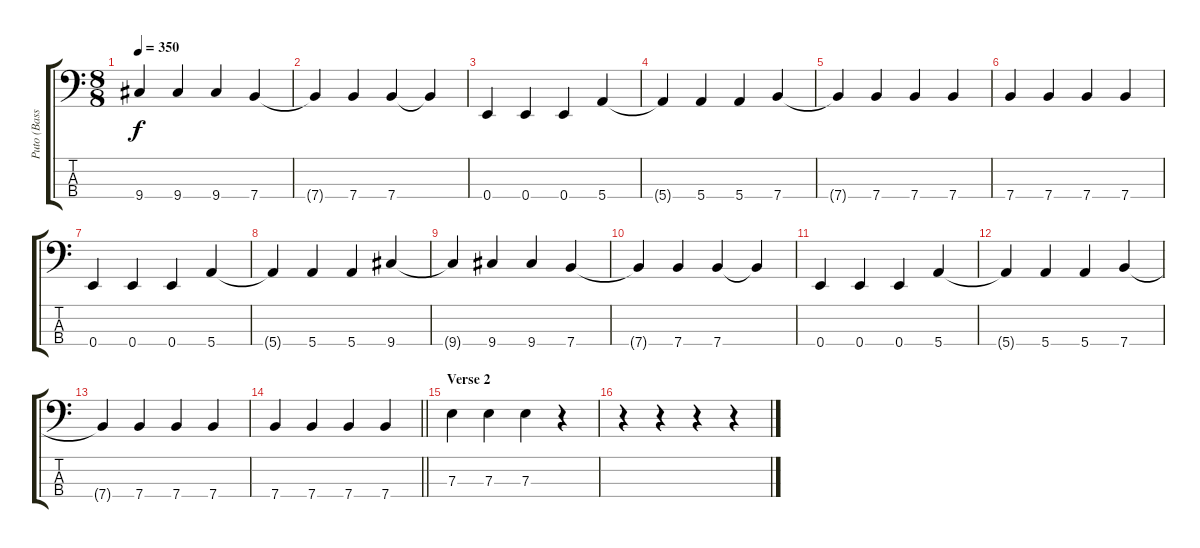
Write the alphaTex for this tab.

\track ("Puto (Bass)" "Puto (Bass") {solo instrument electricbasspick}
\staff {score tabs}
\tuning (G2 D2 A1 E1) {hide}
\ts (8 8)
\tempo 350
\clef f4
\ks c
9.4{t}.4{dy f} 9.4.4 9.4.4 7.4.4 |
7.4{t}.4 7.4.4 7.4.4 7.4{t}.4 |
0.4.4 0.4.4 0.4.4 5.4.4 |
5.4{t}.4 5.4.4 5.4.4 7.4.4 |
7.4{t}.4 7.4.4 7.4.4 7.4.4 |
7.4.4 7.4.4 7.4.4 7.4.4 |
0.4.4 0.4.4 0.4.4 5.4.4 |
5.4{t}.4 5.4.4 5.4.4 9.4.4 |
9.4{t}.4 9.4.4 9.4.4 7.4.4 |
7.4{t}.4 7.4.4 7.4.4 7.4{t}.4 |
0.4.4 0.4.4 0.4.4 5.4.4 |
5.4{t}.4 5.4.4 5.4.4 7.4.4 |
7.4{t}.4 7.4.4 7.4.4 7.4.4 |
\barLineRight lightlight
7.4.4 7.4.4 7.4.4 7.4.4 |
\section ("" "Verse 2")
7.3.4 7.3.4 7.3.4 r.4 |
r.4 r.4 r.4 r.4
